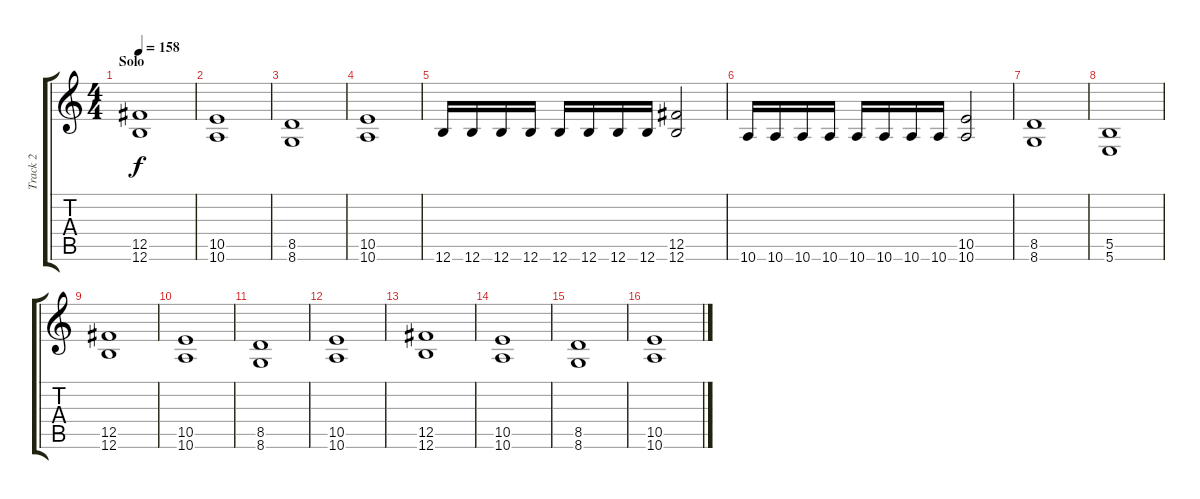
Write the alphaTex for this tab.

\track ("Track 2" "Track 2") {instrument distortionguitar}
\staff {score tabs}
\tuning (Db4 Ab3 E3 B2 Gb2 B1) {hide}
\ts (4 4)
\section ("" "Solo")
\tempo 158
\clef g2
\ks c
(12.5 12.6).1{dy f} |
(10.5 10.6).1 |
(8.5 8.6).1 |
(10.5 10.6).1 |
12.6.16 12.6.16 12.6.16 12.6.16 12.6.16 12.6.16 12.6.16 12.6.16 (12.5 12.6).2 |
10.6.16 10.6.16 10.6.16 10.6.16 10.6.16 10.6.16 10.6.16 10.6.16 (10.5 10.6).2 |
(8.5 8.6).1 |
(5.5 5.6).1 |
(12.5 12.6).1 |
(10.5 10.6).1 |
(8.5 8.6).1 |
(10.5 10.6).1 |
(12.5 12.6).1 |
(10.5 10.6).1 |
(8.5 8.6).1 |
(10.5 10.6).1
